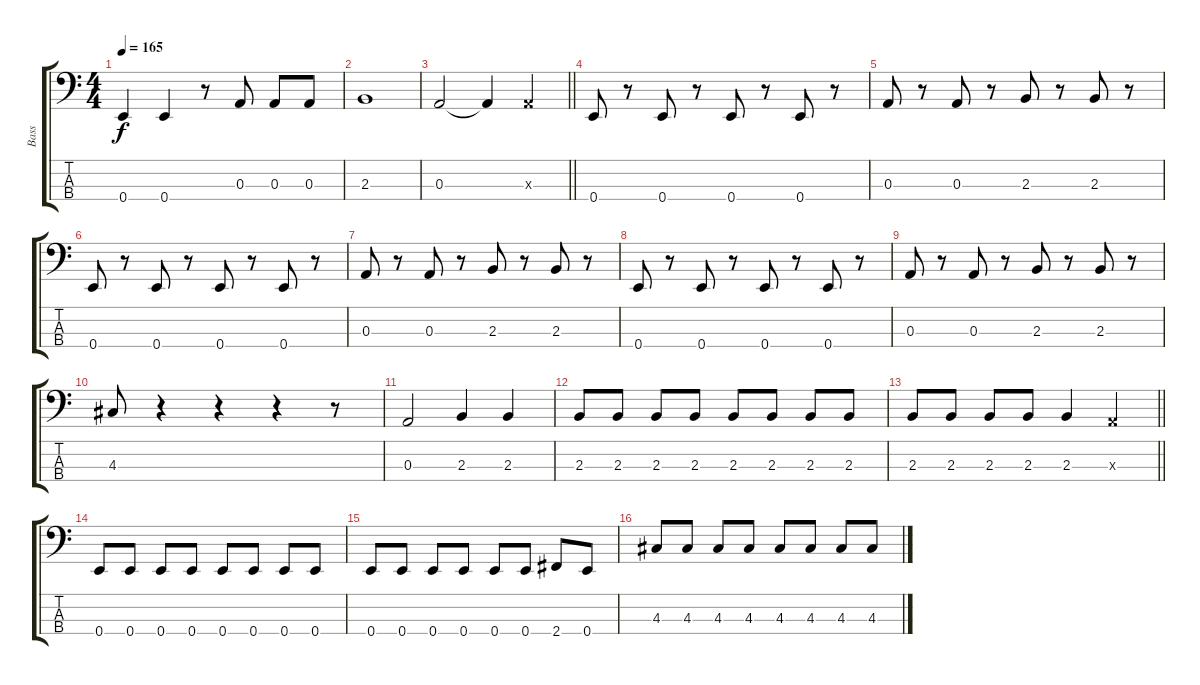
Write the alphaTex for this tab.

\track ("Bass" "Bass") {instrument electricbassfinger}
\staff {score tabs}
\tuning (G2 D2 A1 E1) {hide}
\ts (4 4)
\tempo 165
\clef f4
\ks c
0.4.4{dy f} 0.4.4 r.8 0.3.8 0.3.8 0.3.8 |
2.3.1 |
\barLineRight lightlight
0.3.2 0.3{t}.4 0.3{x}.4 |
\section ("" "")
0.4.8 r.8 0.4.8 r.8 0.4.8 r.8 0.4.8 r.8 |
0.3.8 r.8 0.3.8 r.8 2.3.8 r.8 2.3.8 r.8 |
0.4.8 r.8 0.4.8 r.8 0.4.8 r.8 0.4.8 r.8 |
0.3.8 r.8 0.3.8 r.8 2.3.8 r.8 2.3.8 r.8 |
0.4.8 r.8 0.4.8 r.8 0.4.8 r.8 0.4.8 r.8 |
0.3.8 r.8 0.3.8 r.8 2.3.8 r.8 2.3.8 r.8 |
4.3.8 r.4 r.4 r.4 r.8 |
0.3.2 2.3.4 2.3.4 |
2.3.8 2.3.8 2.3.8 2.3.8 2.3.8 2.3.8 2.3.8 2.3.8 |
\barLineRight lightlight
2.3.8 2.3.8 2.3.8 2.3.8 2.3.4 0.3{x}.4 |
\section ("" "")
0.4.8 0.4.8 0.4.8 0.4.8 0.4.8 0.4.8 0.4.8 0.4.8 |
0.4.8 0.4.8 0.4.8 0.4.8 0.4.8 0.4.8 2.4.8 0.4.8 |
4.3.8 4.3.8 4.3.8 4.3.8 4.3.8 4.3.8 4.3.8 4.3.8
